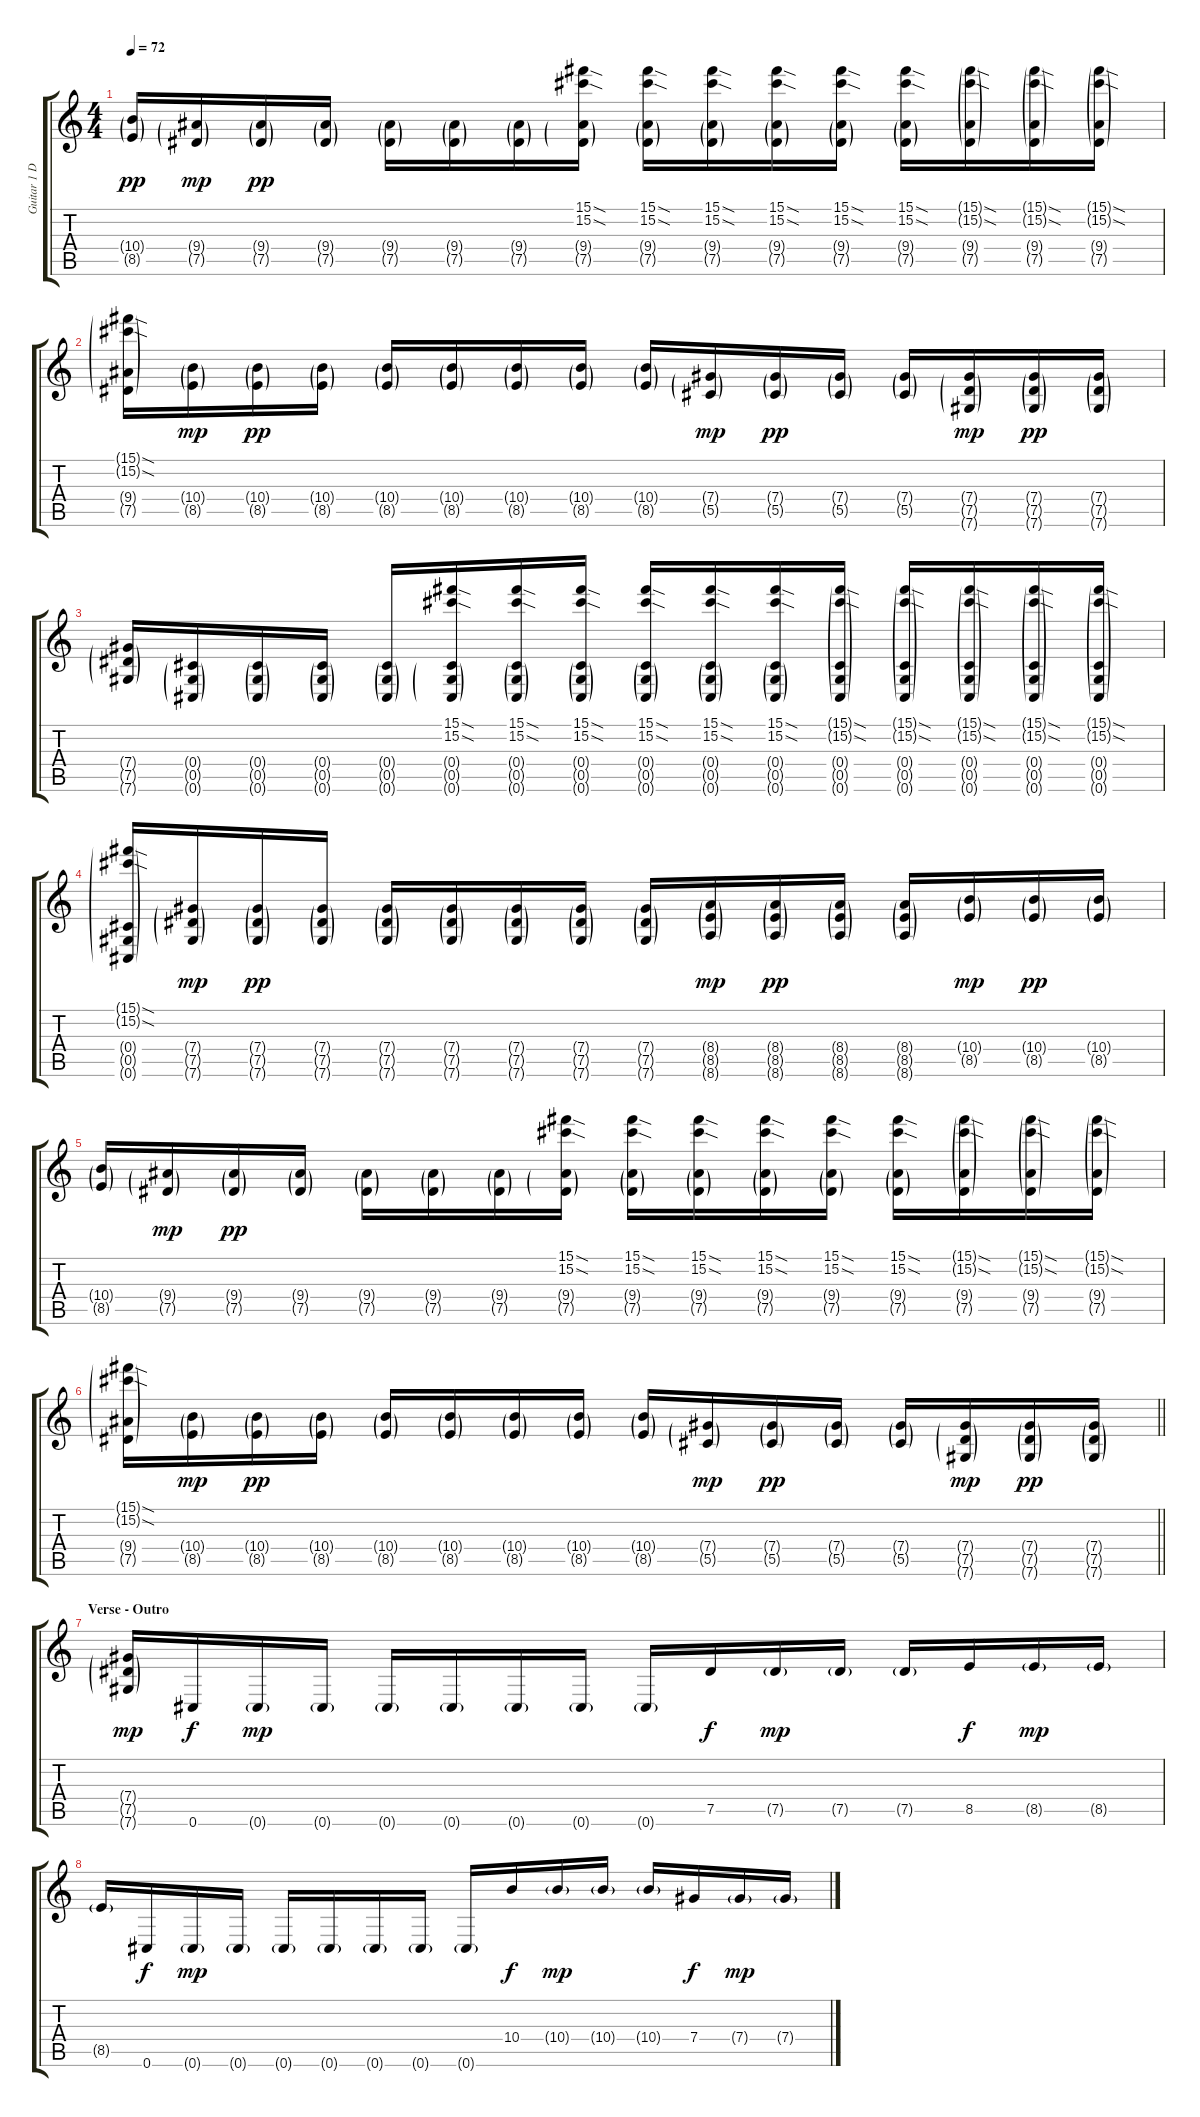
\track ("Guitar 1 Delay" "Guitar 1 D") {instrument electricguitarclean}
\staff {score tabs}
\tuning (Eb4 Bb3 Gb3 Db3 Ab2 Db2) {hide}
\ts (4 4)
\tempo 72
\clef g2
\ks c
(10.4{g} 8.5{g}).16{dy pp} (9.4{g} 7.5{g}).16{dy mp} (9.4{g} 7.5{g}).16{dy pp} (9.4{g} 7.5{g}).16 (9.4{g} 7.5{g}).16 (9.4{g} 7.5{g}).16 (9.4{g} 7.5{g}).16 (15.1{sod} 15.2{sod} 9.4{g} 7.5{g}).16 (15.1{sod} 15.2{sod} 9.4{g} 7.5{g}).16 (15.1{sod} 15.2{sod} 9.4{g} 7.5{g}).16 (15.1{sod} 15.2{sod} 9.4{g} 7.5{g}).16 (15.1{sod} 15.2{sod} 9.4{g} 7.5{g}).16 (15.1{sod} 15.2{sod} 9.4{g} 7.5{g}).16 (15.1{sod g} 15.2{sod g} 9.4{g} 7.5{g}).16 (15.1{sod g} 15.2{sod g} 9.4{g} 7.5{g}).16 (15.1{sod g} 15.2{sod g} 9.4{g} 7.5{g}).16 |
(15.1{sod g} 15.2{sod g} 9.4{g} 7.5{g}).16 (10.4{g} 8.5{g}).16{dy mp} (10.4{g} 8.5{g}).16{dy pp} (10.4{g} 8.5{g}).16 (10.4{g} 8.5{g}).16 (10.4{g} 8.5{g}).16 (10.4{g} 8.5{g}).16 (10.4{g} 8.5{g}).16 (10.4{g} 8.5{g}).16 (7.4{g} 5.5{g}).16{dy mp} (7.4{g} 5.5{g}).16{dy pp} (7.4{g} 5.5{g}).16 (7.4{g} 5.5{g}).16 (7.4{g} 7.5{g} 7.6{g}).16{dy mp} (7.4{g} 7.5{g} 7.6{g}).16{dy pp} (7.4{g} 7.5{g} 7.6{g}).16 |
(7.4{g} 7.5{g} 7.6{g}).16 (0.4{g} 0.5{g} 0.6{g}).16 (0.4{g} 0.5{g} 0.6{g}).16 (0.4{g} 0.5{g} 0.6{g}).16 (0.4{g} 0.5{g} 0.6{g}).16 (15.1{sod} 15.2{sod} 0.4{g} 0.5{g} 0.6{g}).16 (15.1{sod} 15.2{sod} 0.4{g} 0.5{g} 0.6{g}).16 (15.1{sod} 15.2{sod} 0.4{g} 0.5{g} 0.6{g}).16 (15.1{sod} 15.2{sod} 0.4{g} 0.5{g} 0.6{g}).16 (15.1{sod} 15.2{sod} 0.4{g} 0.5{g} 0.6{g}).16 (15.1{sod} 15.2{sod} 0.4{g} 0.5{g} 0.6{g}).16 (15.1{sod g} 15.2{sod g} 0.4{g} 0.5{g} 0.6{g}).16 (15.1{sod g} 15.2{sod g} 0.4{g} 0.5{g} 0.6{g}).16 (15.1{sod g} 15.2{sod g} 0.4{g} 0.5{g} 0.6{g}).16 (15.1{sod g} 15.2{sod g} 0.4{g} 0.5{g} 0.6{g}).16 (15.1{sod g} 15.2{sod g} 0.4{g} 0.5{g} 0.6{g}).16 |
(15.1{sod g} 15.2{sod g} 0.4{g} 0.5{g} 0.6{g}).16 (7.4{g} 7.5{g} 7.6{g}).16{dy mp} (7.4{g} 7.5{g} 7.6{g}).16{dy pp} (7.4{g} 7.5{g} 7.6{g}).16 (7.4{g} 7.5{g} 7.6{g}).16 (7.4{g} 7.5{g} 7.6{g}).16 (7.4{g} 7.5{g} 7.6{g}).16 (7.4{g} 7.5{g} 7.6{g}).16 (7.4{g} 7.5{g} 7.6{g}).16 (8.4{g} 8.5{g} 8.6{g}).16{dy mp} (8.4{g} 8.5{g} 8.6{g}).16{dy pp} (8.4{g} 8.5{g} 8.6{g}).16 (8.4{g} 8.5{g} 8.6{g}).16 (10.4{g} 8.5{g}).16{dy mp} (10.4{g} 8.5{g}).16{dy pp} (10.4{g} 8.5{g}).16 |
(10.4{g} 8.5{g}).16 (9.4{g} 7.5{g}).16{dy mp} (9.4{g} 7.5{g}).16{dy pp} (9.4{g} 7.5{g}).16 (9.4{g} 7.5{g}).16 (9.4{g} 7.5{g}).16 (9.4{g} 7.5{g}).16 (15.1{sod} 15.2{sod} 9.4{g} 7.5{g}).16 (15.1{sod} 15.2{sod} 9.4{g} 7.5{g}).16 (15.1{sod} 15.2{sod} 9.4{g} 7.5{g}).16 (15.1{sod} 15.2{sod} 9.4{g} 7.5{g}).16 (15.1{sod} 15.2{sod} 9.4{g} 7.5{g}).16 (15.1{sod} 15.2{sod} 9.4{g} 7.5{g}).16 (15.1{sod g} 15.2{sod g} 9.4{g} 7.5{g}).16 (15.1{sod g} 15.2{sod g} 9.4{g} 7.5{g}).16 (15.1{sod g} 15.2{sod g} 9.4{g} 7.5{g}).16 |
\barLineRight lightlight
(15.1{sod g} 15.2{sod g} 9.4{g} 7.5{g}).16 (10.4{g} 8.5{g}).16{dy mp} (10.4{g} 8.5{g}).16{dy pp} (10.4{g} 8.5{g}).16 (10.4{g} 8.5{g}).16 (10.4{g} 8.5{g}).16 (10.4{g} 8.5{g}).16 (10.4{g} 8.5{g}).16 (10.4{g} 8.5{g}).16 (7.4{g} 5.5{g}).16{dy mp} (7.4{g} 5.5{g}).16{dy pp} (7.4{g} 5.5{g}).16 (7.4{g} 5.5{g}).16 (7.4{g} 7.5{g} 7.6{g}).16{dy mp} (7.4{g} 7.5{g} 7.6{g}).16{dy pp} (7.4{g} 7.5{g} 7.6{g}).16 |
\section ("" "Verse - Outro")
(7.4{g} 7.5{g} 7.6{g}).16{dy mp} 0.6.16{dy f} 0.6{g}.16{dy mp} 0.6{g}.16 0.6{g}.16 0.6{g}.16 0.6{g}.16 0.6{g}.16 0.6{g}.16 7.5.16{dy f} 7.5{g}.16{dy mp} 7.5{g}.16 7.5{g}.16 8.5.16{dy f} 8.5{g}.16{dy mp} 8.5{g}.16 |
8.5{g}.16 0.6.16{dy f} 0.6{g}.16{dy mp} 0.6{g}.16 0.6{g}.16 0.6{g}.16 0.6{g}.16 0.6{g}.16 0.6{g}.16 10.4.16{dy f} 10.4{g}.16{dy mp} 10.4{g}.16 10.4{g}.16 7.4.16{dy f} 7.4{g}.16{dy mp} 7.4{g}.16
